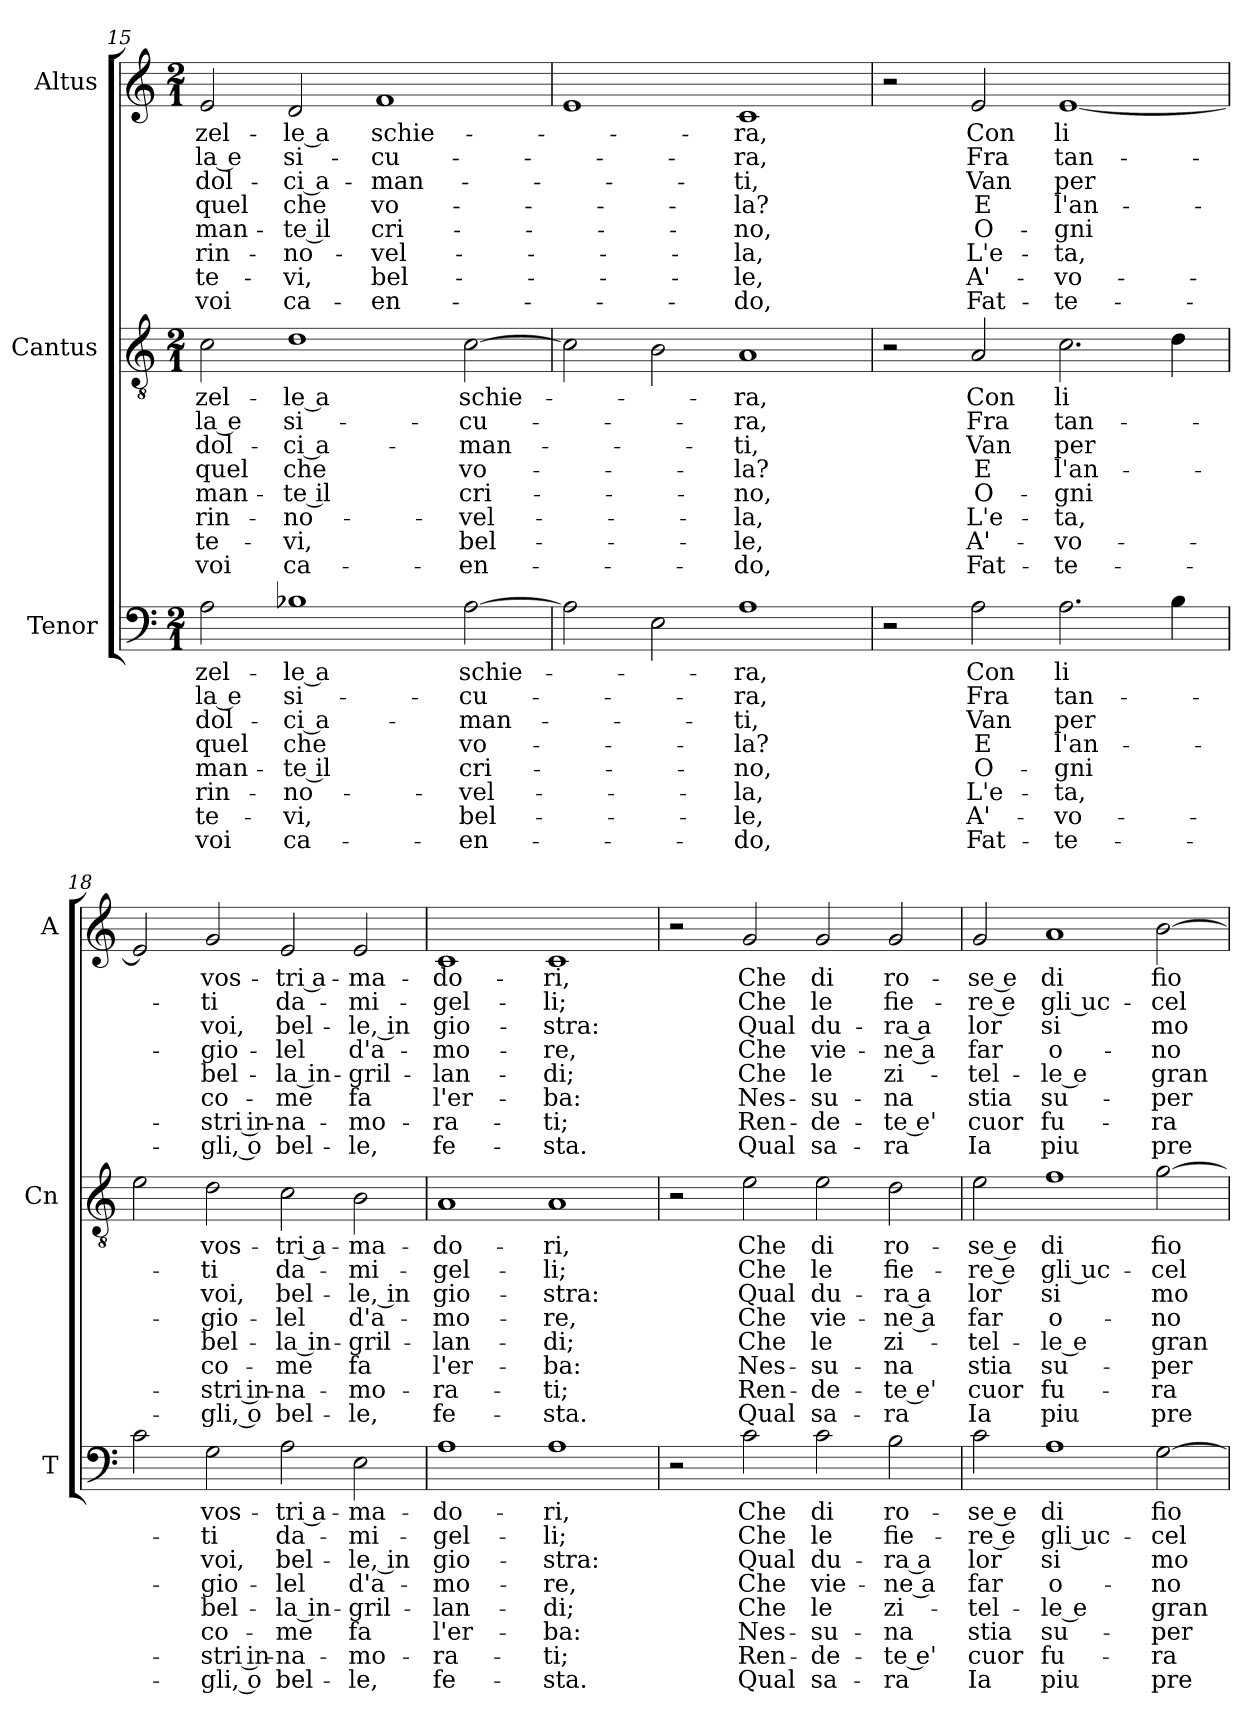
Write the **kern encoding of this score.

**kern	**text	**text	**text	**text	**text	**text	**text	**text	**kern	**text	**text	**text	**text	**text	**text	**text	**text	**kern	**text	**text	**text	**text	**text	**text	**text	**text
*part3	*part3	*part3	*part3	*part3	*part3	*part3	*part3	*part3	*part2	*part2	*part2	*part2	*part2	*part2	*part2	*part2	*part2	*part1	*part1	*part1	*part1	*part1	*part1	*part1	*part1	*part1
*staff3	*staff3	*staff3	*staff3	*staff3	*staff3	*staff3	*staff3	*staff3	*staff2	*staff2	*staff2	*staff2	*staff2	*staff2	*staff2	*staff2	*staff2	*staff1	*staff1	*staff1	*staff1	*staff1	*staff1	*staff1	*staff1	*staff1
*I"Tenor	*	*	*	*	*	*	*	*	*I"Cantus	*	*	*	*	*	*	*	*	*I"Altus	*	*	*	*	*	*	*	*
*I'T	*	*	*	*	*	*	*	*	*I'Cn	*	*	*	*	*	*	*	*	*I'A	*	*	*	*	*	*	*	*
*clefF4	*	*	*	*	*	*	*	*	*clefGv2	*	*	*	*	*	*	*	*	*clefG2	*	*	*	*	*	*	*	*
*k[]	*	*	*	*	*	*	*	*	*k[]	*	*	*	*	*	*	*	*	*k[]	*	*	*	*	*	*	*	*
*M2/1	*	*	*	*	*	*	*	*	*M2/1	*	*	*	*	*	*	*	*	*M2/1	*	*	*	*	*	*	*	*
=15	=15	=15	=15	=15	=15	=15	=15	=15	=15	=15	=15	=15	=15	=15	=15	=15	=15	=15	=15	=15	=15	=15	=15	=15	=15	=15
2A	-zel-	-la e	dol-	quel	-man-	rin-	-te-	voi	2c	-zel-	-la e	dol-	quel	-man-	rin-	-te-	voi	2e	-zel-	-la e	dol-	quel	-man-	rin-	-te-	voi
1B-X	-le a	si-	-ci a-	che	-te il	-no-	-vi,	ca-	1d	-le a	si-	-ci a-	che	-te il	-no-	-vi,	ca-	2d	-le a	si-	-ci a-	che	-te il	-no-	-vi,	ca-
.	.	.	.	.	.	.	.	.	.	.	.	.	.	.	.	.	.	1f	schie-	-cu-	-man-	vo-	cri-	-vel-	bel-	-en-
[2A	schie-	-cu-	-man-	vo-	cri-	-vel-	bel-	-en-	[2c	schie-	-cu-	-man-	vo-	cri-	-vel-	bel-	-en-	.	.	.	.	.	.	.	.	.
=16	=16	=16	=16	=16	=16	=16	=16	=16	=16	=16	=16	=16	=16	=16	=16	=16	=16	=16	=16	=16	=16	=16	=16	=16	=16	=16
2A]	.	.	.	.	.	.	.	.	2c]	.	.	.	.	.	.	.	.	1e	.	.	.	.	.	.	.	.
2E	.	.	.	.	.	.	.	.	2B	.	.	.	.	.	.	.	.	.	.	.	.	.	.	.	.	.
1A	-ra,	-ra,	-ti,	-la?	-no,	-la,	-le,	-do,	1A	-ra,	-ra,	-ti,	-la?	-no,	-la,	-le,	-do,	1c	-ra,	-ra,	-ti,	-la?	-no,	-la,	-le,	-do,
=17	=17	=17	=17	=17	=17	=17	=17	=17	=17	=17	=17	=17	=17	=17	=17	=17	=17	=17	=17	=17	=17	=17	=17	=17	=17	=17
2r	.	.	.	.	.	.	.	.	2r	.	.	.	.	.	.	.	.	2r	.	.	.	.	.	.	.	.
2A	Con	Fra	Van	E	O-	L'e-	A'-	Fat-	2A	Con	Fra	Van	E	O-	L'e-	A'-	Fat-	2e	Con	Fra	Van	E	O-	L'e-	A'-	Fat-
2.A	li	tan-	per	l'an-	-gni	-ta,	-vo-	-te-	2.c	li	tan-	per	l'an-	-gni	-ta,	-vo-	-te-	[1e	li	tan-	per	l'an-	-gni	-ta,	-vo-	-te-
4B	.	.	.	.	.	.	.	.	4d	.	.	.	.	.	.	.	.	.	.	.	.	.	.	.	.	.
=18	=18	=18	=18	=18	=18	=18	=18	=18	=18	=18	=18	=18	=18	=18	=18	=18	=18	=18	=18	=18	=18	=18	=18	=18	=18	=18
2c	.	.	.	.	.	.	.	.	2e	.	.	.	.	.	.	.	.	2e]	.	.	.	.	.	.	.	.
2G	vos-	-ti	voi,	-gio-	bel-	co-	-stri in-	-gli, o	2d	vos-	-ti	voi,	-gio-	bel-	co-	-stri in-	-gli, o	2g	vos-	-ti	voi,	-gio-	bel-	co-	-stri in-	-gli, o
2A	-tri a-	da-	bel-	-lel	-la in-	-me	-na-	bel-	2c	-tri a-	da-	bel-	-lel	-la in-	-me	-na-	bel-	2e	-tri a-	da-	bel-	-lel	-la in-	-me	-na-	bel-
2E	-ma-	-mi-	-le, in	d'a-	-gril-	fa	-mo-	-le,	2B	-ma-	-mi-	-le, in	d'a-	-gril-	fa	-mo-	-le,	2e	-ma-	-mi-	-le, in	d'a-	-gril-	fa	-mo-	-le,
=19	=19	=19	=19	=19	=19	=19	=19	=19	=19	=19	=19	=19	=19	=19	=19	=19	=19	=19	=19	=19	=19	=19	=19	=19	=19	=19
1A	-do-	-gel-	gio-	-mo-	-lan-	l'er-	-ra-	fe-	1A	-do-	-gel-	gio-	-mo-	-lan-	l'er-	-ra-	fe-	1c	-do-	-gel-	gio-	-mo-	-lan-	l'er-	-ra-	fe-
1A	-ri,	-li;	-stra:	-re,	-di;	-ba:	-ti;	-sta.	1A	-ri,	-li;	-stra:	-re,	-di;	-ba:	-ti;	-sta.	1c	-ri,	-li;	-stra:	-re,	-di;	-ba:	-ti;	-sta.
=20	=20	=20	=20	=20	=20	=20	=20	=20	=20	=20	=20	=20	=20	=20	=20	=20	=20	=20	=20	=20	=20	=20	=20	=20	=20	=20
2r	.	.	.	.	.	.	.	.	2r	.	.	.	.	.	.	.	.	2r	.	.	.	.	.	.	.	.
2c	Che	Che	Qual	Che	Che	Nes-	Ren-	Qual	2e	Che	Che	Qual	Che	Che	Nes-	Ren-	Qual	2g	Che	Che	Qual	Che	Che	Nes-	Ren-	Qual
2c	di	le	du-	vie-	le	-su-	-de-	sa-	2e	di	le	du-	vie-	le	-su-	-de-	sa-	2g	di	le	du-	vie-	le	-su-	-de-	sa-
2B	ro-	fie-	-ra a	-ne a	zi-	-na	-te e'	-ra	2d	ro-	fie-	-ra a	-ne a	zi-	-na	-te e'	-ra	2g	ro-	fie-	-ra a	-ne a	zi-	-na	-te e'	-ra
=21	=21	=21	=21	=21	=21	=21	=21	=21	=21	=21	=21	=21	=21	=21	=21	=21	=21	=21	=21	=21	=21	=21	=21	=21	=21	=21
2c	-se e	-re e	lor	far	-tel-	stia	cuor	Ia	2e	-se e	-re e	lor	far	-tel-	stia	cuor	Ia	2g	-se e	-re e	lor	far	-tel-	stia	cuor	Ia
1A	di	gli uc-	si	o-	-le e	su-	fu-	piu	1f	di	gli uc-	si	o-	-le e	su-	fu-	piu	1a	di	gli uc-	si	o-	-le e	su-	fu-	piu
[2G	fio-	-cel-	mo-	-no-	gran-	-per-	-ra-	pre-	[2g	fio-	-cel-	mo-	-no-	gran-	-per-	-ra-	pre-	[2b	fio-	-cel-	mo-	-no-	gran-	-per-	-ra-	pre-
=	=	=	=	=	=	=	=	=	=	=	=	=	=	=	=	=	=	=	=	=	=	=	=	=	=	=
*-	*-	*-	*-	*-	*-	*-	*-	*-	*-	*-	*-	*-	*-	*-	*-	*-	*-	*-	*-	*-	*-	*-	*-	*-	*-	*-
